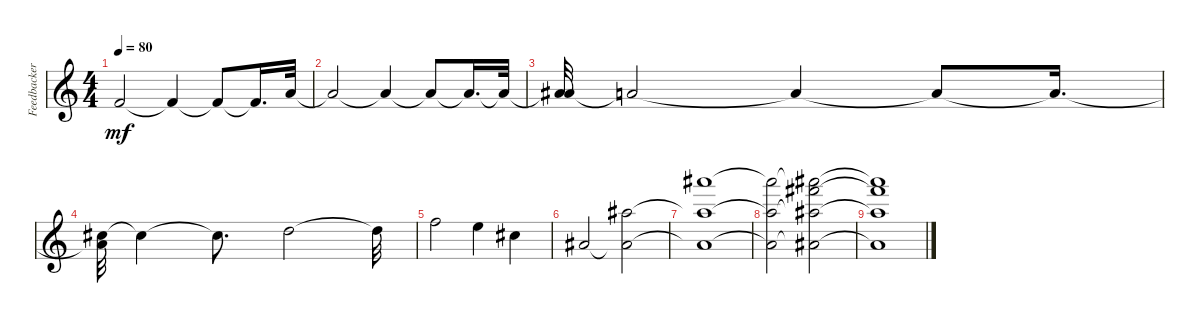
\track ("Feedbacker (Staff 1)" "Feedbacker") {instrument distortionguitar}
\staff {score}
\tuning (E4 B3 G3 D3 A2 E2 B1) {hide}
\ts (4 4)
\tempo 80
\clef g2
\ks c
3.4.2{dy mf} 3.4{t}.4 3.4{t}.8 3.4{t}.16{d} 2.3.32 |
2.3{t}.2 2.3{t}.4 2.3{t}.8 2.3{t}.16{d} 2.3{t}.32 |
(2.3{t} 8.4).32 2.3{t}.2 2.3{t}.4 2.3{t}.8 2.3{t}.16{d} |
(2.2 2.3{t}).32 2.2{t}.4 2.2{t}.8{d} 3.2.2 3.2{t}.32 |
1.1.2 0.1.4 2.2.4 |
3.3.2 (6.1 3.3{t}).2 |
(6.1{t} 23.2 3.3{t}).1 |
(6.1{t} 23.2{t} 3.3{t}).2 (6.1{t} 23.2{t} 3.3{t} 28.4).2 |
(6.1{t} 23.2{t} 3.3{t} 28.4{t}).1
